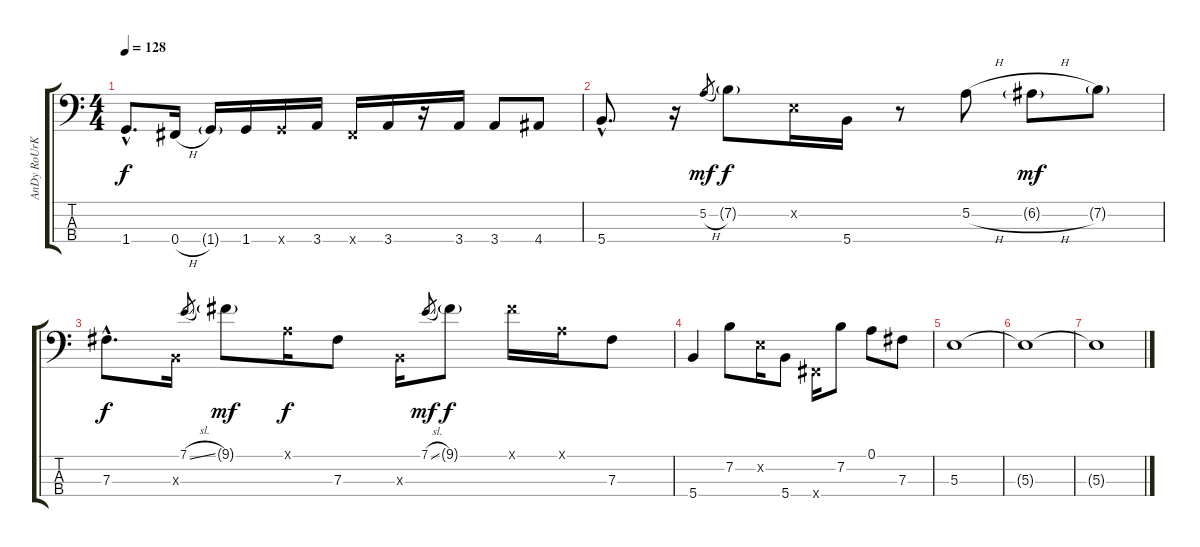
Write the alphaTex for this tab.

\track ("AnDy RoUrKe" "AnDy RoUrK") {instrument electricbasspick}
\staff {score tabs}
\tuning (A2 E2 B1 Gb1) {hide}
\ts (4 4)
\tempo 128
\clef f4
\ks c
1.4{hac}.8{d dy f} 0.4{h}.16 1.4{g}.16 1.4.16 1.4{x}.16 3.4.16 0.4{x}.16 3.4.16 r.16 3.4.16 3.4.8 4.4.8 |
5.4{hac}.8{d} r.16 5.2{h}.8{gr dy mf} 7.2{g}.8{dy f} 0.2{x}.16 5.4.16 r.8 5.2{h}.8 6.2{h g}.8{dy mf volume 14} 7.2{g}.8 |
7.3{hac}.8{d dy f volume 13} 0.3{x}.16 7.1{sl}.8{gr} 9.1{g}.8{dy mf} 0.1{x}.16{dy f} 7.3.8 0.3{x}.16 7.1{sl}.8{gr dy mf} 9.1{g}.8{dy f} 9.1{x}.16 0.1{x}.16 7.3.8 |
5.4.4 7.2.8 0.2{x}.16 5.4.8 0.4{x}.16 7.2.8 0.1.8 7.3.8 |
5.3.1 |
5.3{t}.1{volume 0} |
5.3{t}.1
